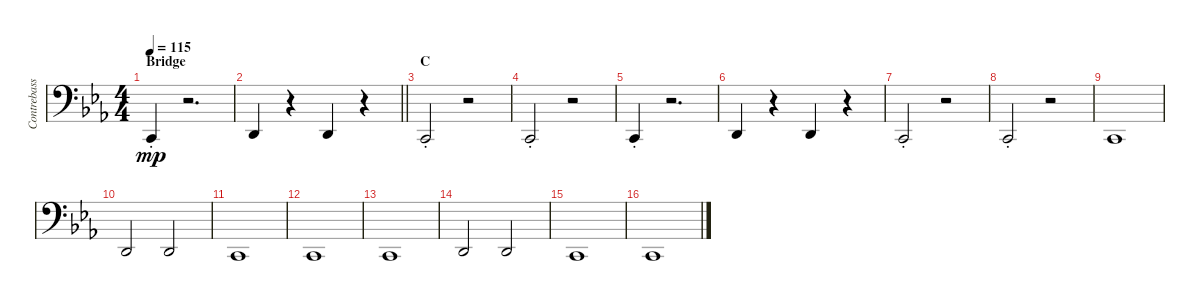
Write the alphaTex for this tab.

\track ("Contrebasse" "Contrebass") {instrument stringensemble1}
\staff {score}
\tuning (G2 D2 A1 E1 B0) {hide}
\ts (4 4)
\section ("" "Bridge")
\tempo 115
\clef f4
\ks cminor
3.3{st}.4{dy mp} r.2{d} |
\barLineRight lightlight
5.3.4 r.4 5.3.4 r.4 |
\section ("" "C")
3.3{st}.2 r.2 |
3.3{st}.2 r.2 |
3.3{st}.4 r.2{d} |
5.3.4 r.4 5.3.4 r.4 |
3.3{st}.2 r.2 |
3.3{st}.2 r.2 |
3.3.1 |
5.3.2 5.3.2 |
3.3.1 |
3.3.1 |
3.3.1 |
5.3.2 5.3.2 |
3.3.1 |
3.3.1
